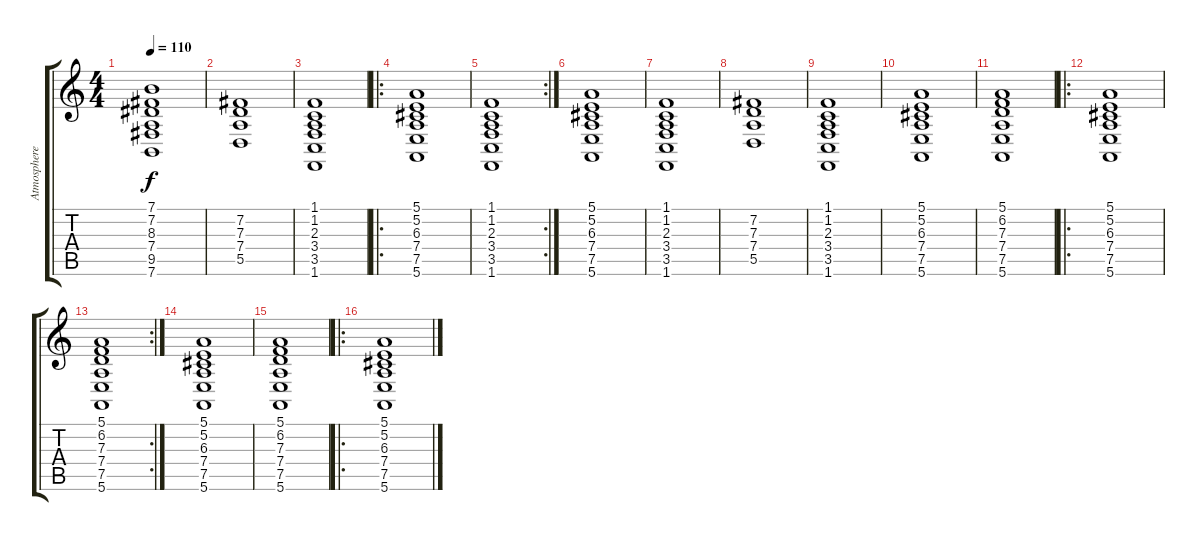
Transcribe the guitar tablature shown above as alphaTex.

\track ("Atmosphere" "Atmosphere") {instrument fx4atmosphere}
\staff {score tabs}
\tuning (E4 B3 G3 D3 A2 E2) {hide}
\ts (4 4)
\tempo 110
\clef g2
\ks c
(7.1 7.2 8.3 7.4 9.5 7.6).1{dy f} |
(7.2 7.3 7.4 5.5).1 |
(1.1 1.2 2.3 3.4 3.5 1.6).1 |
\ro
(5.1 5.2 6.3 7.4 7.5 5.6).1 |
\rc 2
(1.1 1.2 2.3 3.4 3.5 1.6).1 |
(5.1 5.2 6.3 7.4 7.5 5.6).1 |
(1.1 1.2 2.3 3.4 3.5 1.6).1 |
(7.2 7.3 7.4 5.5).1 |
(1.1 1.2 2.3 3.4 3.5 1.6).1 |
(5.1 5.2 6.3 7.4 7.5 5.6).1 |
(5.1 6.2 7.3 7.4 7.5 5.6).1 |
\ro
(5.1 5.2 6.3 7.4 7.5 5.6).1 |
\rc 2
(5.1 6.2 7.3 7.4 7.5 5.6).1 |
(5.1 5.2 6.3 7.4 7.5 5.6).1 |
(5.1 6.2 7.3 7.4 7.5 5.6).1 |
\ro
(5.1 5.2 6.3 7.4 7.5 5.6).1
